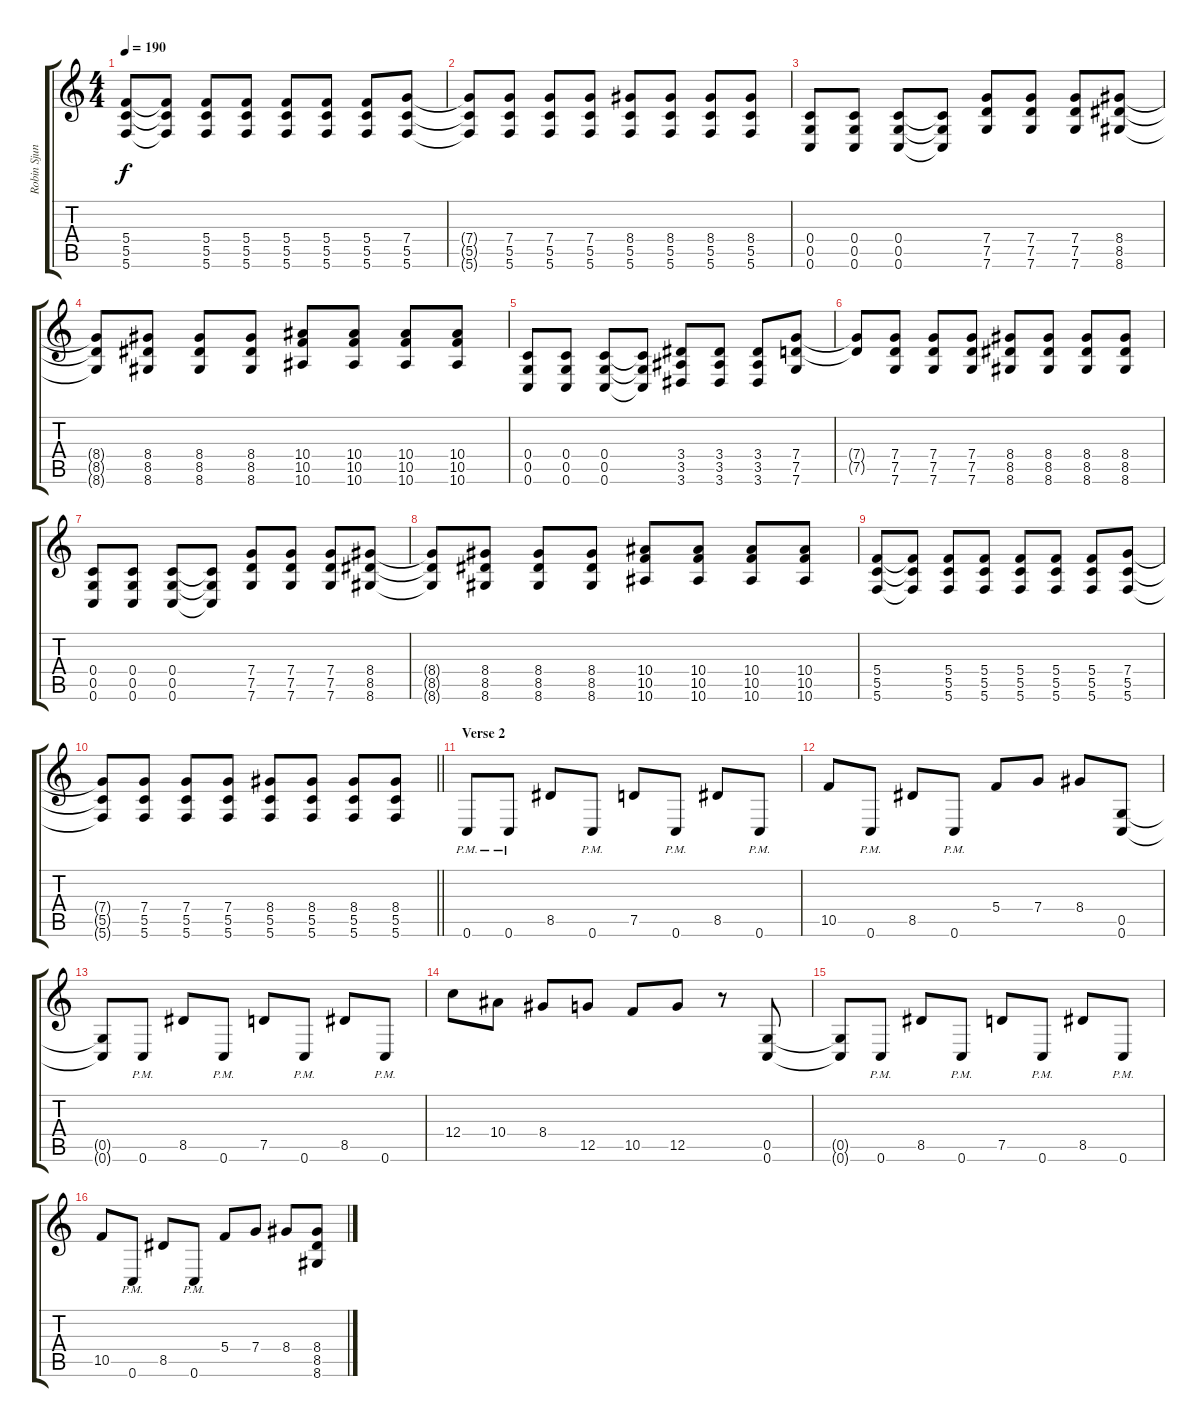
\track ("Robin Sjunnesson" "Robin Sjun") {instrument distortionguitar}
\staff {score tabs}
\tuning (D4 A3 F3 C3 G2 C2) {hide}
\ts (4 4)
\tempo 190
\clef g2
\ks c
(5.4 5.5 5.6).8{dy f} (5.4{t} 5.5{t} 5.6{t}).8 (5.4 5.5 5.6).8 (5.4 5.5 5.6).8 (5.4 5.5 5.6).8 (5.4 5.5 5.6).8 (5.4 5.5 5.6).8 (7.4 5.5 5.6).8 |
(7.4{t} 5.5{t} 5.6{t}).8 (7.4 5.5 5.6).8 (7.4 5.5 5.6).8 (7.4 5.5 5.6).8 (8.4 5.5 5.6).8 (8.4 5.5 5.6).8 (8.4 5.5 5.6).8 (8.4 5.5 5.6).8 |
(0.4 0.5 0.6).8 (0.4 0.5 0.6).8 (0.4 0.5 0.6).8 (0.4{t} 0.5{t} 0.6{t}).8 (7.4 7.5 7.6).8 (7.4 7.5 7.6).8 (7.4 7.5 7.6).8 (8.4 8.5 8.6).8 |
(8.4{t} 8.5{t} 8.6{t}).8 (8.4 8.5 8.6).8 (8.4 8.5 8.6).8 (8.4 8.5 8.6).8 (10.4 10.5 10.6).8 (10.4 10.5 10.6).8 (10.4 10.5 10.6).8 (10.4 10.5 10.6).8 |
(0.4 0.5 0.6).8 (0.4 0.5 0.6).8 (0.4 0.5 0.6).8 (0.4{t} 0.5{t} 0.6{t}).8 (3.4 3.5 3.6).8 (3.4 3.5 3.6).8 (3.4 3.5 3.6).8 (7.4 7.5 7.6).8 |
(7.4{t} 7.5{t}).8 (7.4 7.5 7.6).8 (7.4 7.5 7.6).8 (7.4 7.5 7.6).8 (8.4 8.5 8.6).8 (8.4 8.5 8.6).8 (8.4 8.5 8.6).8 (8.4 8.5 8.6).8 |
(0.4 0.5 0.6).8 (0.4 0.5 0.6).8 (0.4 0.5 0.6).8 (0.4{t} 0.5{t} 0.6{t}).8 (7.4 7.5 7.6).8 (7.4 7.5 7.6).8 (7.4 7.5 7.6).8 (8.4 8.5 8.6).8 |
(8.4{t} 8.5{t} 8.6{t}).8 (8.4 8.5 8.6).8 (8.4 8.5 8.6).8 (8.4 8.5 8.6).8 (10.4 10.5 10.6).8 (10.4 10.5 10.6).8 (10.4 10.5 10.6).8 (10.4 10.5 10.6).8 |
(5.4 5.5 5.6).8 (5.4{t} 5.5{t} 5.6{t}).8 (5.4 5.5 5.6).8 (5.4 5.5 5.6).8 (5.4 5.5 5.6).8 (5.4 5.5 5.6).8 (5.4 5.5 5.6).8 (7.4 5.5 5.6).8 |
\barLineRight lightlight
(7.4{t} 5.5{t} 5.6{t}).8 (7.4 5.5 5.6).8 (7.4 5.5 5.6).8 (7.4 5.5 5.6).8 (8.4 5.5 5.6).8 (8.4 5.5 5.6).8 (8.4 5.5 5.6).8 (8.4 5.5 5.6).8 |
\section ("" "Verse 2")
0.6{pm}.8 0.6{pm}.8 8.5.8 0.6{pm}.8 7.5.8 0.6{pm}.8 8.5.8 0.6{pm}.8 |
10.5.8 0.6{pm}.8 8.5.8 0.6{pm}.8 5.4.8 7.4.8 8.4.8 (0.5 0.6).8 |
(0.5{t} 0.6{t}).8 0.6{pm}.8 8.5.8 0.6{pm}.8 7.5.8 0.6{pm}.8 8.5.8 0.6{pm}.8 |
12.4.8 10.4.8 8.4.8 12.5.8 10.5.8 12.5.8 r.8 (0.5 0.6).8 |
(0.5{t} 0.6{t}).8 0.6{pm}.8 8.5.8 0.6{pm}.8 7.5.8 0.6{pm}.8 8.5.8 0.6{pm}.8 |
10.5.8 0.6{pm}.8 8.5.8 0.6{pm}.8 5.4.8 7.4.8 8.4.8 (8.4 8.5 8.6).8
